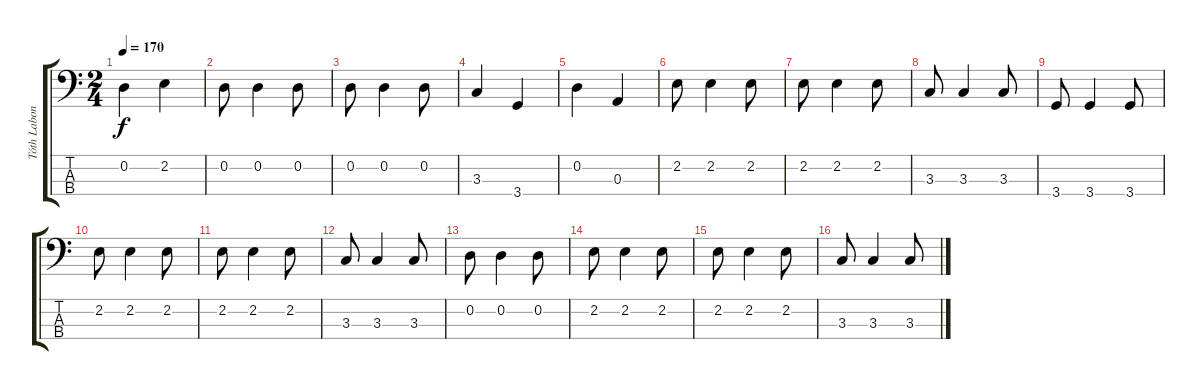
\track ("Tóth Laboncz \"Labi\" Attila (bass)" "Tóth Labon") {instrument electricbasspick}
\staff {score tabs}
\tuning (G2 D2 A1 E1) {hide}
\ts (2 4)
\tempo 170
\clef f4
\ks c
0.2.4{dy f} 2.2.4 |
0.2.8 0.2.4 0.2.8 |
0.2.8 0.2.4 0.2.8 |
3.3.4 3.4.4 |
0.2.4 0.3.4 |
2.2.8 2.2.4 2.2.8 |
2.2.8 2.2.4 2.2.8 |
3.3.8 3.3.4 3.3.8 |
3.4.8 3.4.4 3.4.8 |
2.2.8 2.2.4 2.2.8 |
2.2.8 2.2.4 2.2.8 |
3.3.8 3.3.4 3.3.8 |
0.2.8 0.2.4 0.2.8 |
2.2.8 2.2.4 2.2.8 |
2.2.8 2.2.4 2.2.8 |
3.3.8 3.3.4 3.3.8
